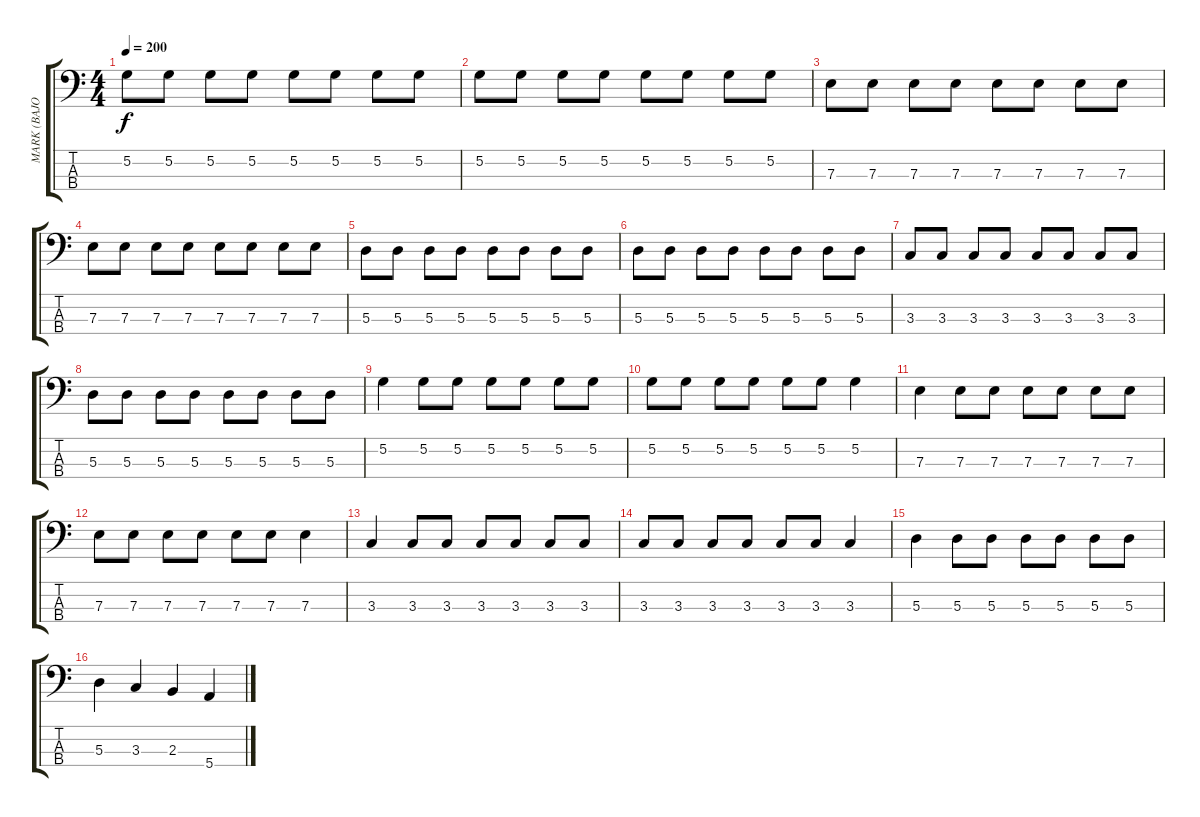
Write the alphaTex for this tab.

\track ("MARK (BAJO]" "MARK (BAJO") {instrument electricbassfinger}
\staff {score tabs}
\tuning (G2 D2 A1 E1) {hide}
\ts (4 4)
\tempo 200
\clef f4
\ks c
5.2.8{dy f} 5.2.8 5.2.8 5.2.8 5.2.8 5.2.8 5.2.8 5.2.8 |
5.2.8 5.2.8 5.2.8 5.2.8 5.2.8 5.2.8 5.2.8 5.2.8 |
7.3.8 7.3.8 7.3.8 7.3.8 7.3.8 7.3.8 7.3.8 7.3.8 |
7.3.8 7.3.8 7.3.8 7.3.8 7.3.8 7.3.8 7.3.8 7.3.8 |
5.3.8 5.3.8 5.3.8 5.3.8 5.3.8 5.3.8 5.3.8 5.3.8 |
5.3.8 5.3.8 5.3.8 5.3.8 5.3.8 5.3.8 5.3.8 5.3.8 |
3.3.8 3.3.8 3.3.8 3.3.8 3.3.8 3.3.8 3.3.8 3.3.8 |
5.3.8 5.3.8 5.3.8 5.3.8 5.3.8 5.3.8 5.3.8 5.3.8 |
5.2.4 5.2.8 5.2.8 5.2.8 5.2.8 5.2.8 5.2.8 |
5.2.8 5.2.8 5.2.8 5.2.8 5.2.8 5.2.8 5.2.4 |
7.3.4 7.3.8 7.3.8 7.3.8 7.3.8 7.3.8 7.3.8 |
7.3.8 7.3.8 7.3.8 7.3.8 7.3.8 7.3.8 7.3.4 |
3.3.4 3.3.8 3.3.8 3.3.8 3.3.8 3.3.8 3.3.8 |
3.3.8 3.3.8 3.3.8 3.3.8 3.3.8 3.3.8 3.3.4 |
5.3.4 5.3.8 5.3.8 5.3.8 5.3.8 5.3.8 5.3.8 |
5.3.4 3.3.4 2.3.4 5.4.4
